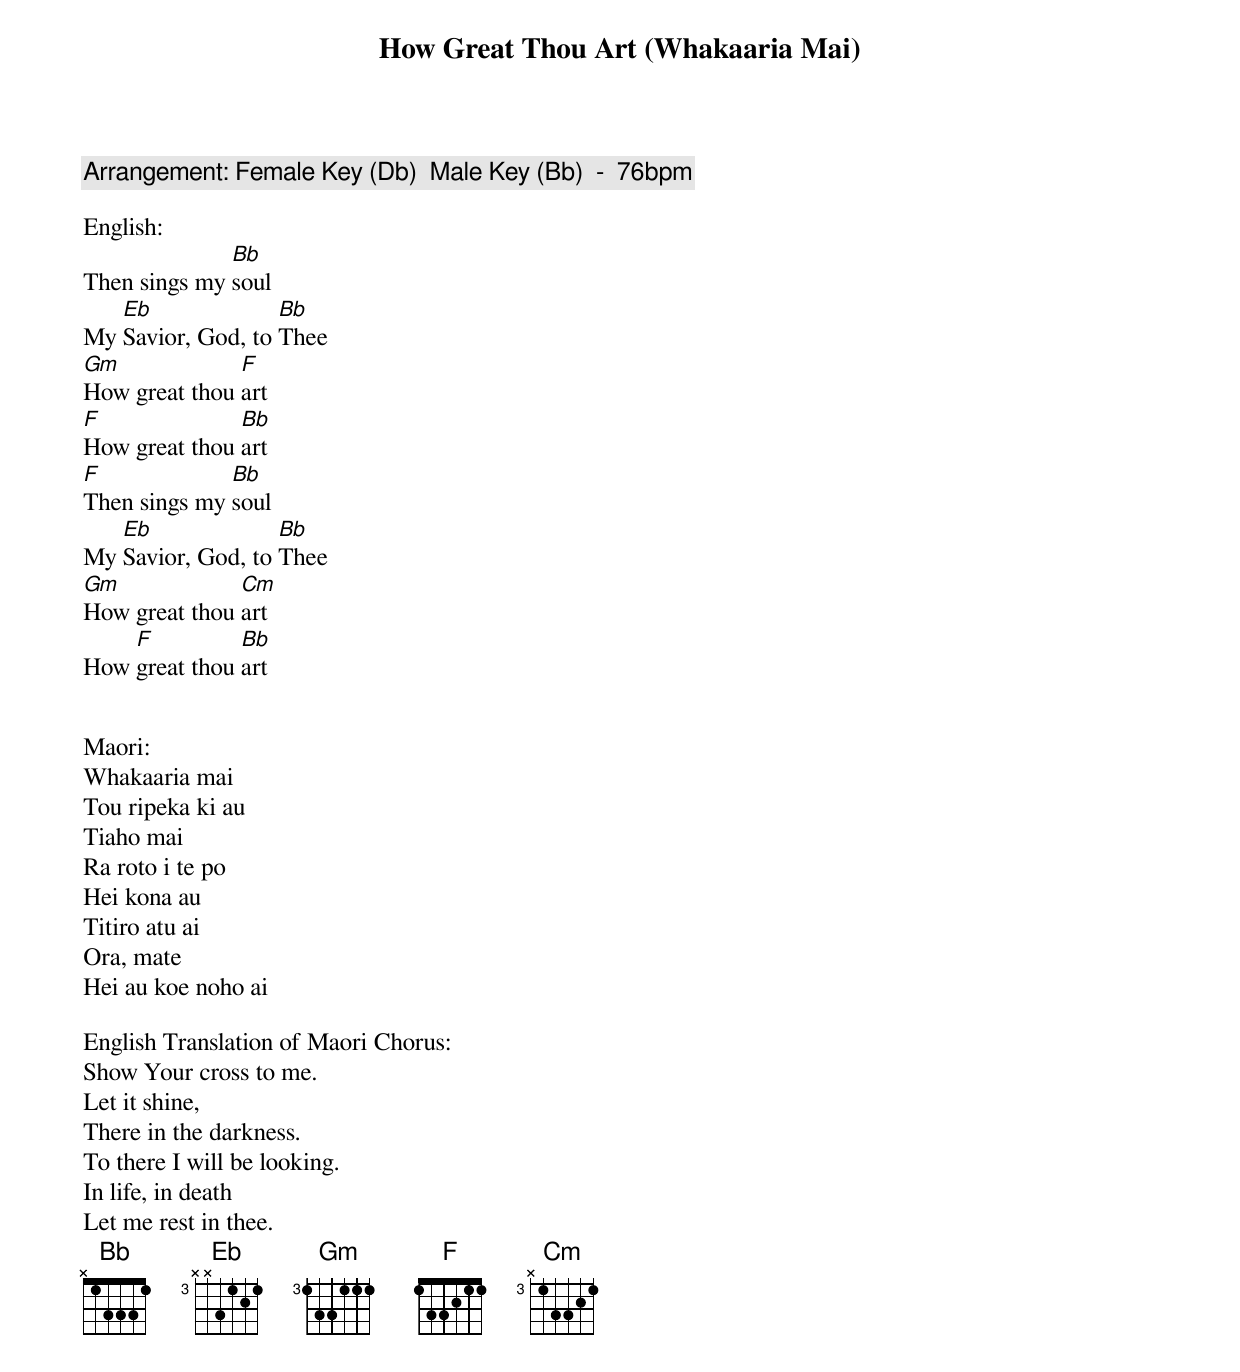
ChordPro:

{title:How Great Thou Art (Whakaaria Mai)}
{comment:Arrangement: Female Key (Db)  Male Key (Bb)  -  76bpm}
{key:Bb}
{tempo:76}
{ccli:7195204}

English:
Then sings my [Bb]soul
My [Eb]Savior, God, to [Bb]Thee
[Gm]How great thou [F]art
[F]How great thou [Bb]art
[F]Then sings my [Bb]soul
My [Eb]Savior, God, to [Bb]Thee
[Gm]How great thou [Cm]art
How [F]great thou [Bb]art


Maori:
Whakaaria mai
Tou ripeka ki au
Tiaho mai
Ra roto i te po
Hei kona au
Titiro atu ai
Ora, mate
Hei au koe noho ai

English Translation of Maori Chorus:
Show Your cross to me.
Let it shine,
There in the darkness.
To there I will be looking.
In life, in death
Let me rest in thee.
